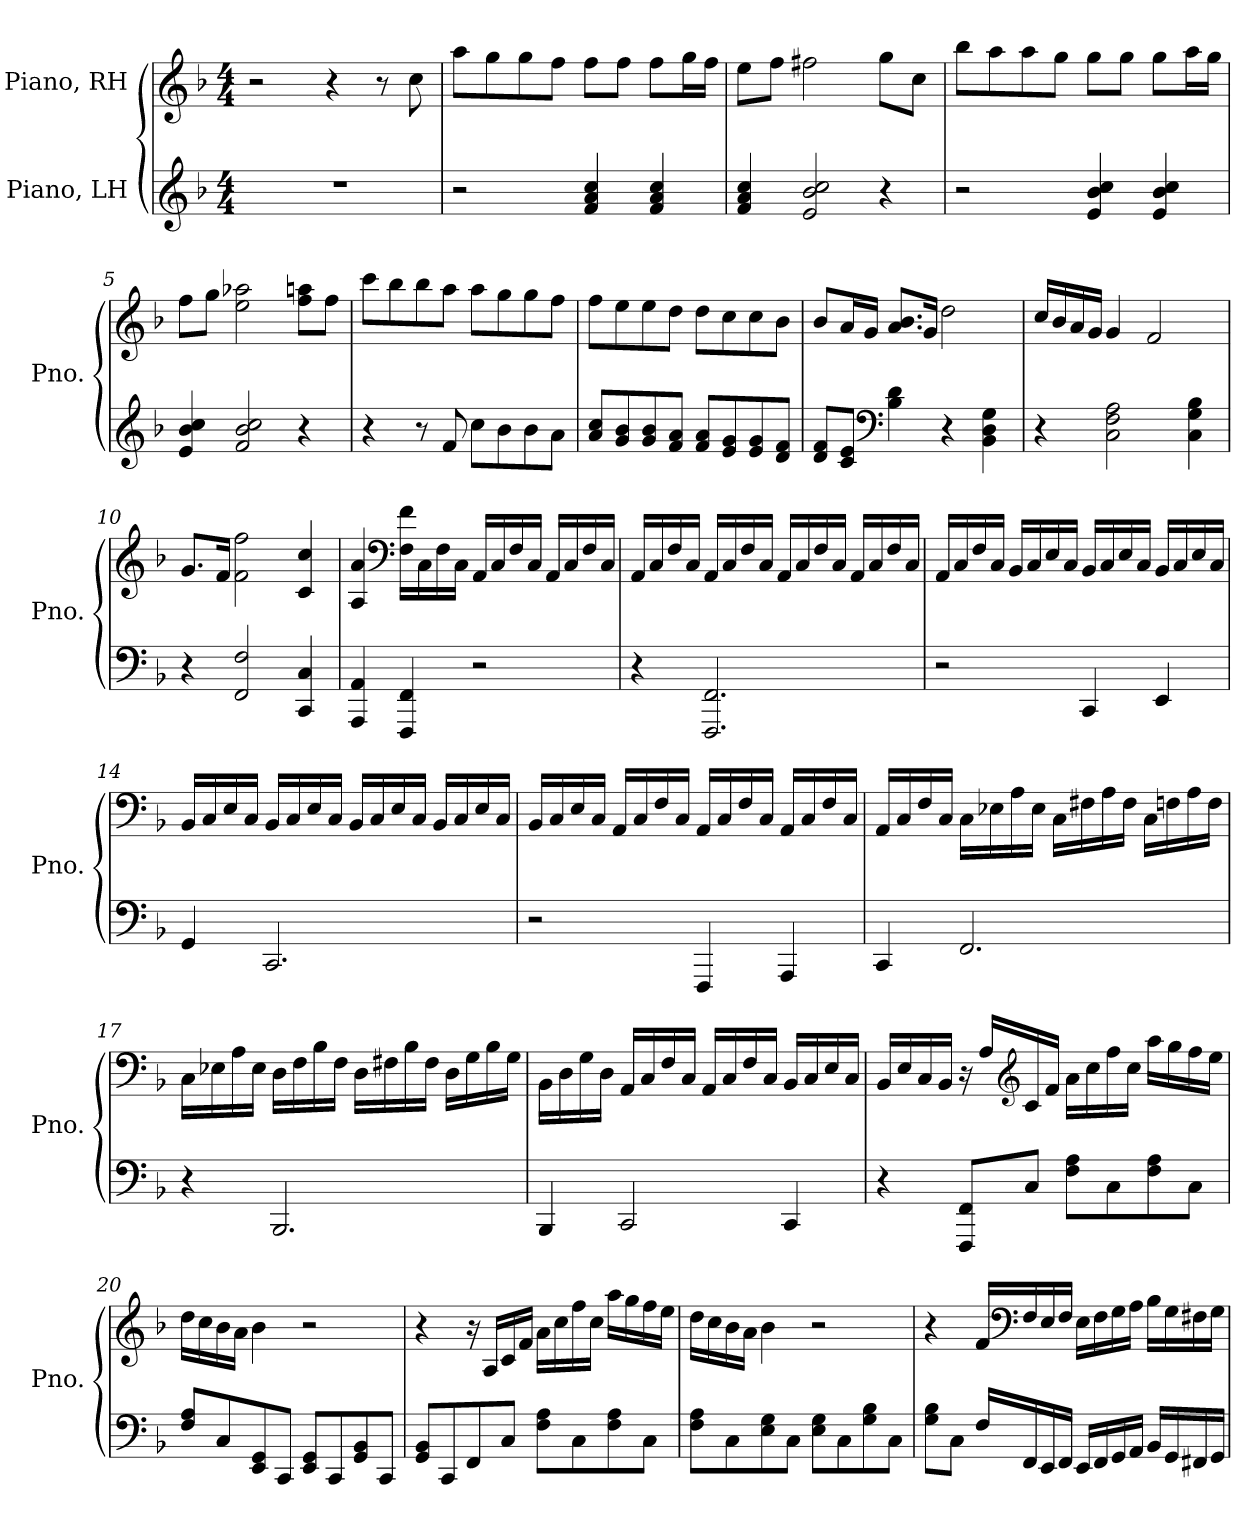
**kern	**kern
*part2	*part1
*staff2	*staff1
*I"Piano, LH	*I"Piano, RH
*I'Pno.	*I'Pno.
*clefG2	*clefG2
*k[b-]	*k[b-]
*M4/4	*M4/4
*MM132	*MM132
=1	=1
1r	2r
.	4r
.	8r
.	8cc\
=2	=2
2r	8aa\L
.	8gg\
.	8gg\
.	8ff\J
4f/ 4a/ 4cc/	8ff\L
.	8ff\J
4f/ 4a/ 4cc/	8ff\L
.	16gg\L
.	16ff\JJ
=3	=3
4f/ 4a/ 4cc/	8ee\L
.	8ff\J
2e/ 2b-/ 2cc/	2ff#X\
4r	8gg\L
.	8cc\J
=4	=4
2r	8bb-\L
.	8aa\
.	8aa\
.	8gg\J
4e/ 4b-/ 4cc/	8gg\L
.	8gg\J
4e/ 4b-/ 4cc/	8gg\L
.	16aa\L
.	16gg\JJ
=5	=5
4e/ 4b-/ 4cc/	8ff\L
.	8gg\J
2f/ 2b-/ 2cc/	2ee\ 2aa-X\
4r	8ff\ 8aan\L
.	8ff\J
!!LO:LB:g=z
=6	=6
4r	8ccc\L
.	8bb-\
8r	8bb-\
8f/	8aa\J
8cc\L	8aa\L
8b-\	8gg\
8b-\	8gg\
8a\J	8ff\J
=7	=7
8a/ 8cc/L	8ff\L
8g/ 8b-/	8ee\
8g/ 8b-/	8ee\
8f/ 8a/J	8dd\J
8f/ 8a/L	8dd\L
8e/ 8g/	8cc\
8e/ 8g/	8cc\
8d/ 8f/J	8b-\J
=8	=8
8d/ 8f/L	8b-/L
8c/ 8e/J	16a/L
.	16g/JJ
*clefF4	*
4B-\ 4d\	8.a/ 8.b-/L
.	16g/Jk
4r	2dd\
4BB-\ 4D\ 4G\	.
=9	=9
4r	16cc/LL
.	16b-/
.	16a/
.	16g/JJ
2C\ 2F\ 2A\	4g/
.	2f/
4C\ 4G\ 4B-\	.
=10	=10
4r	8.g/L
.	16f/Jk
2FF/ 2F/	2f\ 2ff\
4CC/ 4C/	4c/ 4cc/
!!LO:LB:g=z
=11	=11
4AAA/ 4AA/	4A/ 4a/
*	*clefF4
4FFF/ 4FF/	16F\ 16f\LL
.	16C\
.	16F\
.	16C\JJ
2r	16AA/LL
.	16C/
.	16F/
.	16C/JJ
.	16AA/LL
.	16C/
.	16F/
.	16C/JJ
=12	=12
4r	16AA/LL
.	16C/
.	16F/
.	16C/JJ
2.FFF/ 2.FF/	16AA/LL
.	16C/
.	16F/
.	16C/JJ
.	16AA/LL
.	16C/
.	16F/
.	16C/JJ
.	16AA/LL
.	16C/
.	16F/
.	16C/JJ
!!LO:LB:g=z
=13	=13
2r	16AA/LL
.	16C/
.	16F/
.	16C/JJ
.	16BB-/LL
.	16C/
.	16E/
.	16C/JJ
4CC/	16BB-/LL
.	16C/
.	16E/
.	16C/JJ
4EE/	16BB-/LL
.	16C/
.	16E/
.	16C/JJ
=14	=14
4GG/	16BB-/LL
.	16C/
.	16E/
.	16C/JJ
2.CC/	16BB-/LL
.	16C/
.	16E/
.	16C/JJ
.	16BB-/LL
.	16C/
.	16E/
.	16C/JJ
.	16BB-/LL
.	16C/
.	16E/
.	16C/JJ
!!LO:LB:g=z
=15	=15
2r	16BB-/LL
.	16C/
.	16E/
.	16C/JJ
.	16AA/LL
.	16C/
.	16F/
.	16C/JJ
4FFF/	16AA/LL
.	16C/
.	16F/
.	16C/JJ
4AAA/	16AA/LL
.	16C/
.	16F/
.	16C/JJ
=16	=16
4CC/	16AA/LL
.	16C/
.	16F/
.	16C/JJ
2.FF/	16C\LL
.	16E-X\
.	16A\
.	16E-\JJ
.	16C\LL
.	16F#X\
.	16A\
.	16F#\JJ
.	16C\LL
.	16Fn\
.	16A\
.	16F\JJ
!!LO:LB:g=z
=17	=17
4r	16C\LL
.	16E-X\
.	16A\
.	16E-\JJ
2.BBB-/	16D\LL
.	16F\
.	16B-\
.	16F\JJ
.	16D\LL
.	16F#X\
.	16B-\
.	16F#\JJ
.	16D\LL
.	16G\
.	16B-\
.	16G\JJ
=18	=18
4BBB-/	16BB-\LL
.	16D\
.	16G\
.	16D\JJ
2CC/	16AA/LL
.	16C/
.	16F/
.	16C/JJ
.	16AA/LL
.	16C/
.	16F/
.	16C/JJ
4CC/	16BB-/LL
.	16C/
.	16E/
.	16C/JJ
!!LO:PB:g=z
=19	=19
4r	16BB-/LL
.	16E/
.	16C/
.	16BB-/JJ
8FFF/ 8FF/L	16r
.	16A/LL
*	*clefG2
8C/J	16c/
.	16f/JJ
8F\ 8A\L	16a\LL
.	16cc\
8C\	16ff\
.	16cc\JJ
8F\ 8A\	16aa\LL
.	16gg\
8C\J	16ff\
.	16ee\JJ
=20	=20
8F/ 8A/L	16dd\LL
.	16cc\
8C/	16b-\
.	16a\JJ
8EE/ 8GG/	4b-\
8CC/J	.
8EE/ 8GG/L	2r
8CC/	.
8GG/ 8BB-/	.
8CC/J	.
=21	=21
8GG/ 8BB-/L	4r
8CC/	.
8FF/	16r
.	16A/LL
8C/J	16c/
.	16f/JJ
8F\ 8A\L	16a\LL
.	16cc\
8C\	16ff\
.	16cc\JJ
8F\ 8A\	16aa\LL
.	16gg\
8C\J	16ff\
.	16ee\JJ
!!LO:LB:g=z
=22	=22
8F\ 8A\L	16dd\LL
.	16cc\
8C\	16b-\
.	16a\JJ
8E\ 8G\	4b-\
8C\J	.
8E\ 8G\L	2r
8C\	.
8G\ 8B-\	.
8C\J	.
=23	=23
8G\ 8B-\L	4r
8C\J	.
16F/LL	16f/LL
*	*clefF4
16FF/	16F/
16EE/	16E/
16FF/JJ	16F/JJ
16EE/LL	16E\LL
16FF/	16F\
16GG/	16G\
16AA/JJ	16A\JJ
16BB-/LL	16B-\LL
16GG/	16G\
16FF#X/	16F#X\
16GG/JJ	16G\JJ
=	=
*-	*-
